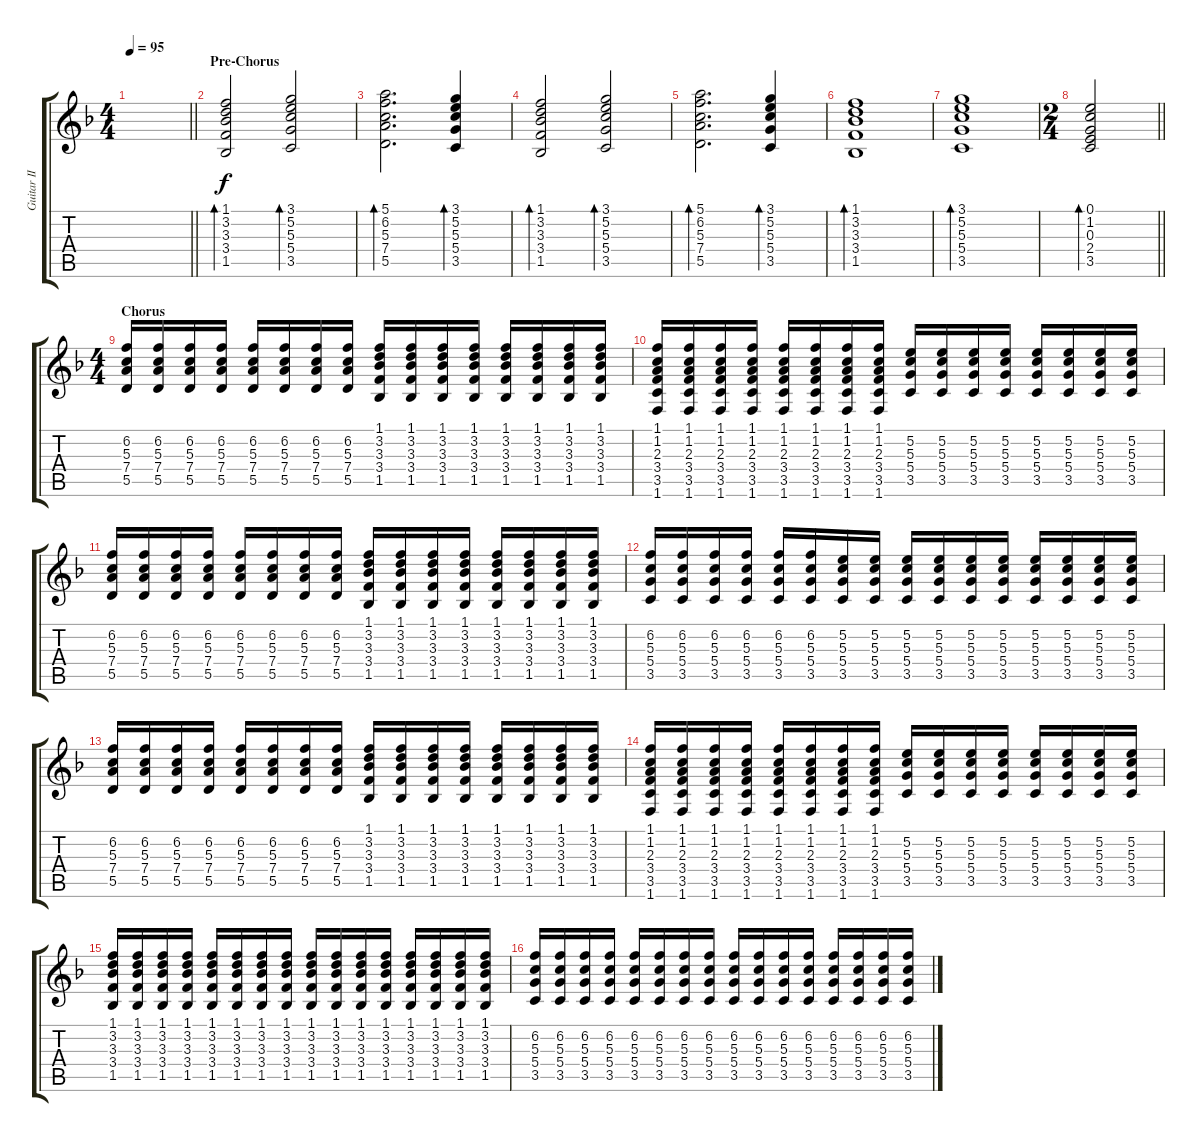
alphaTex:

\track ("Guitar II" "Guitar II") {instrument overdrivenguitar}
\staff {score tabs}
\tuning (E4 B3 G3 D3 A2 E2) {hide}
\ts (4 4)
\tempo 95
\clef g2
\barLineRight lightlight
\ks f
|
\section ("" "Pre-Chorus")
(1.1 3.2 3.3 3.4 1.5).2{bd 60} (3.1 5.2 5.3 5.4 3.5).2{bd 60} |
(5.1 6.2 5.3 7.4 5.5).2{d bd 60} (3.1 5.2 5.3 5.4 3.5).4{bd 60} |
(1.1 3.2 3.3 3.4 1.5).2{bd 60} (3.1 5.2 5.3 5.4 3.5).2{bd 60} |
(5.1 6.2 5.3 7.4 5.5).2{d bd 60} (3.1 5.2 5.3 5.4 3.5).4{bd 60} |
(1.1 3.2 3.3 3.4 1.5).1{bd 60} |
(3.1 5.2 5.3 5.4 3.5).1{bd 60} |
\ts (2 4)
\barLineRight lightlight
(0.1 1.2 0.3 2.4 3.5).2{bd 60} |
\ts (4 4)
\section ("" "Chorus")
(6.2 5.3 7.4 5.5).16 (6.2 5.3 7.4 5.5).16 (6.2 5.3 7.4 5.5).16 (6.2 5.3 7.4 5.5).16 (6.2 5.3 7.4 5.5).16 (6.2 5.3 7.4 5.5).16 (6.2 5.3 7.4 5.5).16 (6.2 5.3 7.4 5.5).16 (1.1 3.2 3.3 3.4 1.5).16 (1.1 3.2 3.3 3.4 1.5).16 (1.1 3.2 3.3 3.4 1.5).16 (1.1 3.2 3.3 3.4 1.5).16 (1.1 3.2 3.3 3.4 1.5).16 (1.1 3.2 3.3 3.4 1.5).16 (1.1 3.2 3.3 3.4 1.5).16 (1.1 3.2 3.3 3.4 1.5).16 |
(1.1 1.2 2.3 3.4 3.5 1.6).16 (1.1 1.2 2.3 3.4 3.5 1.6).16 (1.1 1.2 2.3 3.4 3.5 1.6).16 (1.1 1.2 2.3 3.4 3.5 1.6).16 (1.1 1.2 2.3 3.4 3.5 1.6).16 (1.1 1.2 2.3 3.4 3.5 1.6).16 (1.1 1.2 2.3 3.4 3.5 1.6).16 (1.1 1.2 2.3 3.4 3.5 1.6).16 (5.2 5.3 5.4 3.5).16 (5.2 5.3 5.4 3.5).16 (5.2 5.3 5.4 3.5).16 (5.2 5.3 5.4 3.5).16 (5.2 5.3 5.4 3.5).16 (5.2 5.3 5.4 3.5).16 (5.2 5.3 5.4 3.5).16 (5.2 5.3 5.4 3.5).16 |
(6.2 5.3 7.4 5.5).16 (6.2 5.3 7.4 5.5).16 (6.2 5.3 7.4 5.5).16 (6.2 5.3 7.4 5.5).16 (6.2 5.3 7.4 5.5).16 (6.2 5.3 7.4 5.5).16 (6.2 5.3 7.4 5.5).16 (6.2 5.3 7.4 5.5).16 (1.1 3.2 3.3 3.4 1.5).16 (1.1 3.2 3.3 3.4 1.5).16 (1.1 3.2 3.3 3.4 1.5).16 (1.1 3.2 3.3 3.4 1.5).16 (1.1 3.2 3.3 3.4 1.5).16 (1.1 3.2 3.3 3.4 1.5).16 (1.1 3.2 3.3 3.4 1.5).16 (1.1 3.2 3.3 3.4 1.5).16 |
(6.2 5.3 5.4 3.5).16 (6.2 5.3 5.4 3.5).16 (6.2 5.3 5.4 3.5).16 (6.2 5.3 5.4 3.5).16 (6.2 5.3 5.4 3.5).16 (6.2 5.3 5.4 3.5).16 (5.2 5.3 5.4 3.5).16 (5.2 5.3 5.4 3.5).16 (5.2 5.3 5.4 3.5).16 (5.2 5.3 5.4 3.5).16 (5.2 5.3 5.4 3.5).16 (5.2 5.3 5.4 3.5).16 (5.2 5.3 5.4 3.5).16 (5.2 5.3 5.4 3.5).16 (5.2 5.3 5.4 3.5).16 (5.2 5.3 5.4 3.5).16 |
(6.2 5.3 7.4 5.5).16 (6.2 5.3 7.4 5.5).16 (6.2 5.3 7.4 5.5).16 (6.2 5.3 7.4 5.5).16 (6.2 5.3 7.4 5.5).16 (6.2 5.3 7.4 5.5).16 (6.2 5.3 7.4 5.5).16 (6.2 5.3 7.4 5.5).16 (1.1 3.2 3.3 3.4 1.5).16 (1.1 3.2 3.3 3.4 1.5).16 (1.1 3.2 3.3 3.4 1.5).16 (1.1 3.2 3.3 3.4 1.5).16 (1.1 3.2 3.3 3.4 1.5).16 (1.1 3.2 3.3 3.4 1.5).16 (1.1 3.2 3.3 3.4 1.5).16 (1.1 3.2 3.3 3.4 1.5).16 |
(1.1 1.2 2.3 3.4 3.5 1.6).16 (1.1 1.2 2.3 3.4 3.5 1.6).16 (1.1 1.2 2.3 3.4 3.5 1.6).16 (1.1 1.2 2.3 3.4 3.5 1.6).16 (1.1 1.2 2.3 3.4 3.5 1.6).16 (1.1 1.2 2.3 3.4 3.5 1.6).16 (1.1 1.2 2.3 3.4 3.5 1.6).16 (1.1 1.2 2.3 3.4 3.5 1.6).16 (5.2 5.3 5.4 3.5).16 (5.2 5.3 5.4 3.5).16 (5.2 5.3 5.4 3.5).16 (5.2 5.3 5.4 3.5).16 (5.2 5.3 5.4 3.5).16 (5.2 5.3 5.4 3.5).16 (5.2 5.3 5.4 3.5).16 (5.2 5.3 5.4 3.5).16 |
(1.1 3.2 3.3 3.4 1.5).16 (1.1 3.2 3.3 3.4 1.5).16 (1.1 3.2 3.3 3.4 1.5).16 (1.1 3.2 3.3 3.4 1.5).16 (1.1 3.2 3.3 3.4 1.5).16 (1.1 3.2 3.3 3.4 1.5).16 (1.1 3.2 3.3 3.4 1.5).16 (1.1 3.2 3.3 3.4 1.5).16 (1.1 3.2 3.3 3.4 1.5).16 (1.1 3.2 3.3 3.4 1.5).16 (1.1 3.2 3.3 3.4 1.5).16 (1.1 3.2 3.3 3.4 1.5).16 (1.1 3.2 3.3 3.4 1.5).16 (1.1 3.2 3.3 3.4 1.5).16 (1.1 3.2 3.3 3.4 1.5).16 (1.1 3.2 3.3 3.4 1.5).16 |
(6.2 5.3 5.4 3.5).16 (6.2 5.3 5.4 3.5).16 (6.2 5.3 5.4 3.5).16 (6.2 5.3 5.4 3.5).16 (6.2 5.3 5.4 3.5).16 (6.2 5.3 5.4 3.5).16 (6.2 5.3 5.4 3.5).16 (6.2 5.3 5.4 3.5).16 (6.2 5.3 5.4 3.5).16 (6.2 5.3 5.4 3.5).16 (6.2 5.3 5.4 3.5).16 (6.2 5.3 5.4 3.5).16 (6.2 5.3 5.4 3.5).16 (6.2 5.3 5.4 3.5).16 (6.2 5.3 5.4 3.5).16 (6.2 5.3 5.4 3.5).16
